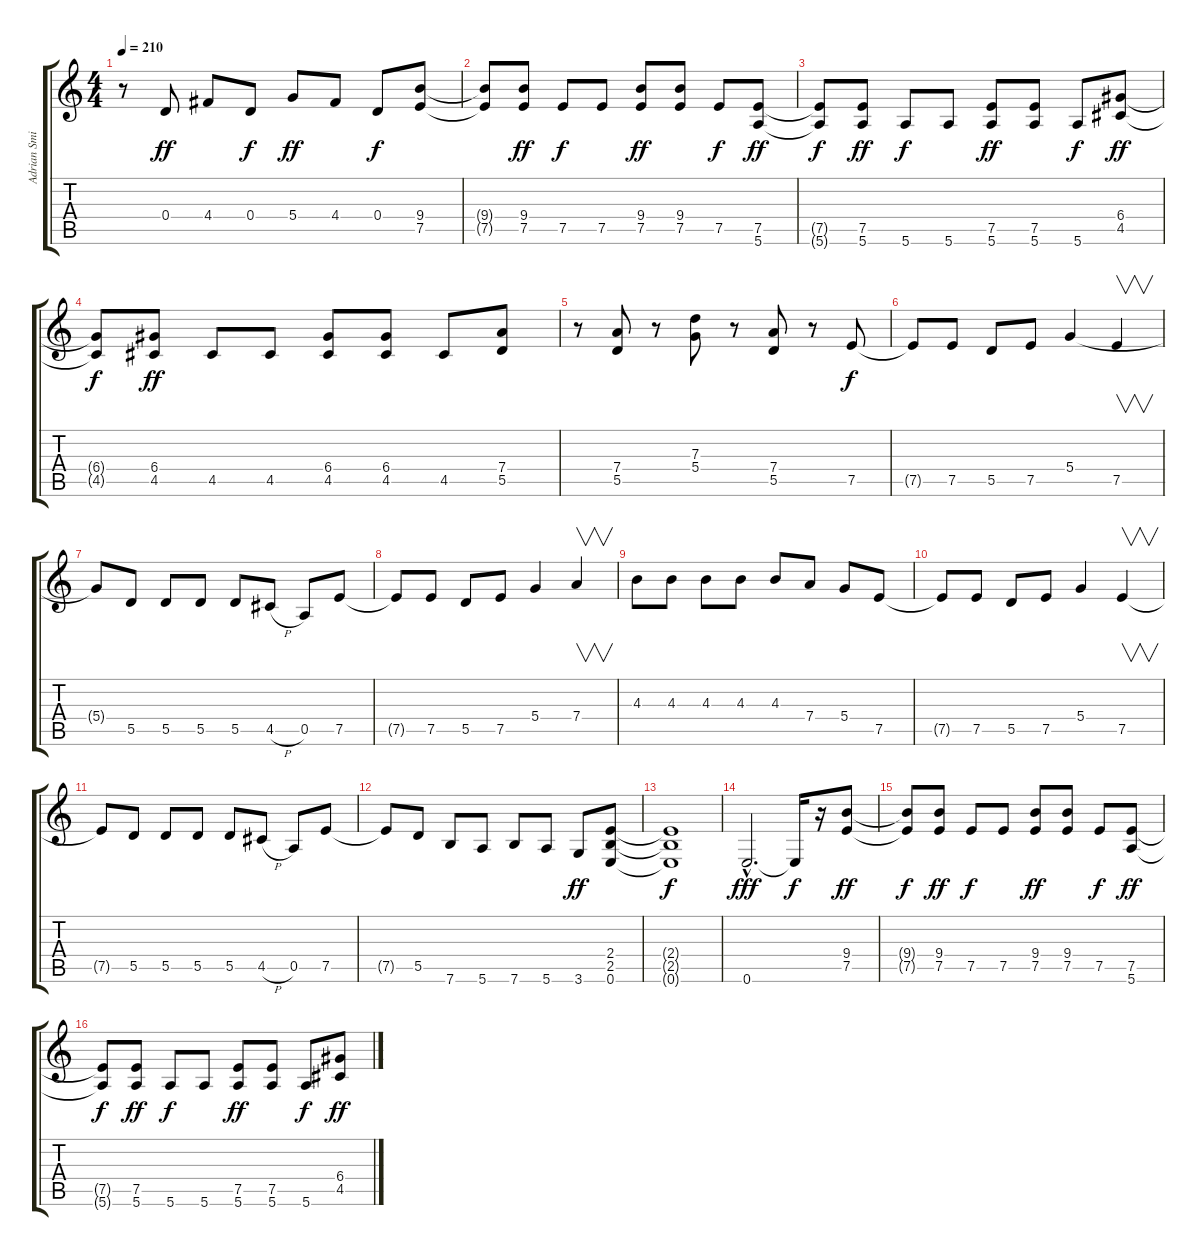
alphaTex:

\track ("Adrian Smith" "Adrian Smi") {instrument distortionguitar}
\staff {score tabs}
\tuning (E4 B3 G3 D3 A2 E2) {hide}
\ts (4 4)
\tempo 210
\clef g2
\ks c
r.8{dy ff} 0.4.8 4.4.8 0.4.8{dy f} 5.4.8{dy ff} 4.4.8 0.4.8{dy f} (9.4 7.5).8 |
(9.4{t} 7.5{t}).8 (9.4 7.5).8{dy ff} 7.5.8{dy f} 7.5.8 (9.4 7.5).8{dy ff} (9.4 7.5).8 7.5.8{dy f} (7.5 5.6).8{dy ff} |
(7.5{t} 5.6{t}).8{dy f} (7.5 5.6).8{dy ff} 5.6.8{dy f} 5.6.8 (7.5 5.6).8{dy ff} (7.5 5.6).8 5.6.8{dy f} (6.4 4.5).8{dy ff} |
(6.4{t} 4.5{t}).8{dy f} (6.4 4.5).8{dy ff} 4.5.8 4.5.8 (6.4 4.5).8 (6.4 4.5).8 4.5.8 (7.4 5.5).8 |
r.8 (7.4 5.5).8 r.8 (7.3 5.4).8 r.8 (7.4 5.5).8 r.8 7.5.8{dy f} |
7.5{t}.8 7.5.8 5.5.8 7.5.8 5.4.4 7.5.4{v} |
5.4{t}.8 5.5.8 5.5.8 5.5.8 5.5.8 4.5{h}.8 0.5.8 7.5.8 |
7.5{t}.8 7.5.8 5.5.8 7.5.8 5.4.4 7.4.4{v} |
4.3.8 4.3.8 4.3.8 4.3.8 4.3.8 7.4.8 5.4.8 7.5.8 |
7.5{t}.8 7.5.8 5.5.8 7.5.8 5.4.4 7.5.4{v} |
7.5{t}.8 5.5.8 5.5.8 5.5.8 5.5.8 4.5{h}.8 0.5.8 7.5.8 |
7.5{t}.8 5.5.8 7.6.8 5.6.8 7.6.8 5.6.8 3.6.8{dy ff} (2.4 2.5 0.6).8 |
(2.4{t} 2.5{t} 0.6{t}).1{dy f} |
0.6{hac}.2{d dy fff} 0.6{t}.16{dy f} r.16 (9.4 7.5).8{dy ff} |
(9.4{t} 7.5{t}).8{dy f} (9.4 7.5).8{dy ff} 7.5.8{dy f} 7.5.8 (9.4 7.5).8{dy ff} (9.4 7.5).8 7.5.8{dy f} (7.5 5.6).8{dy ff} |
(7.5{t} 5.6{t}).8{dy f} (7.5 5.6).8{dy ff} 5.6.8{dy f} 5.6.8 (7.5 5.6).8{dy ff} (7.5 5.6).8 5.6.8{dy f} (6.4 4.5).8{dy ff}
